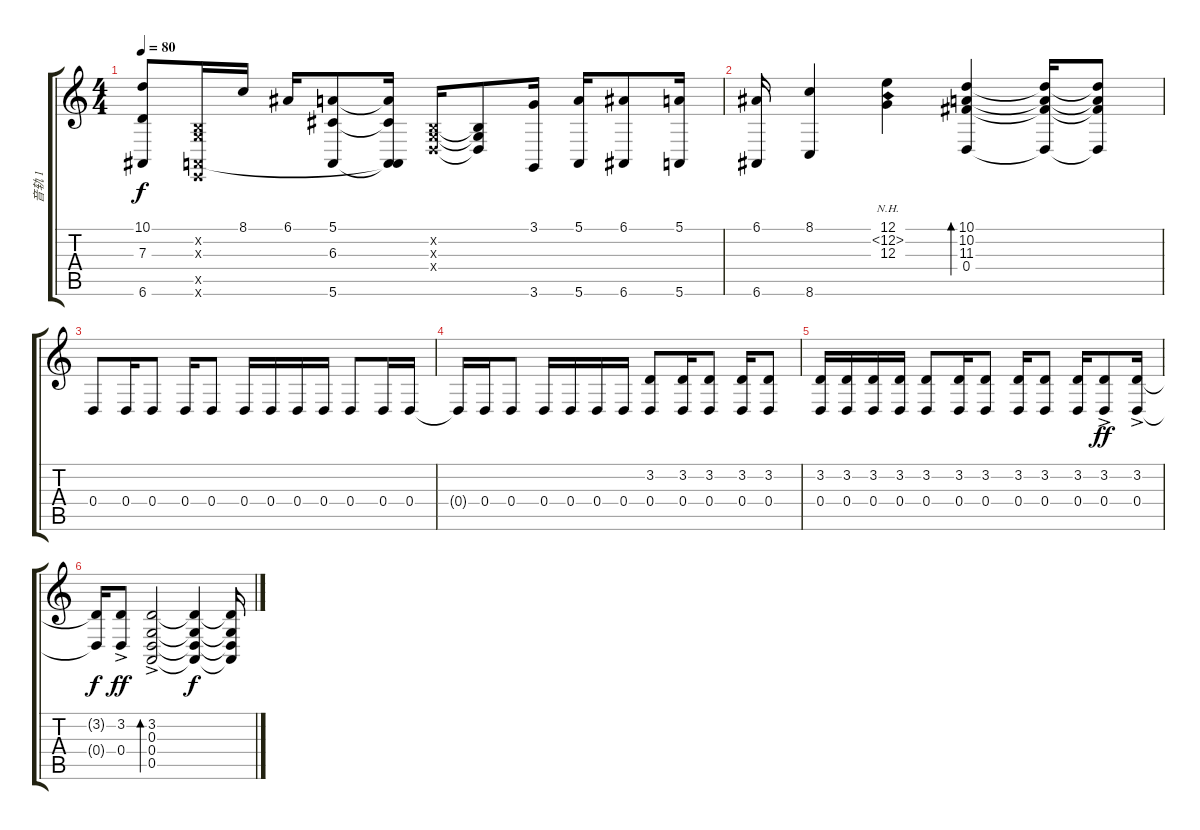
\track ("音轨 1" "音轨 1") {instrument acousticgrandpiano}
\staff {score tabs}
\tuning (E4 B3 G3 D3 A2 E2) {hide}
\ts (4 4)
\tempo 80
\clef g2
\ks c
(10.1{t} 7.3{t} 6.6{t}).8{dy f} (0.2{x} 0.3{x} 0.5{x} 0.6{x}).16 8.1.16 6.1.16 (5.1 6.3 5.6).8 (5.1{t} 6.3{t} 0.5{t} 5.6{t}).16 (0.2{x} 0.3{x} 0.4{x}).16 (0.2{t} 0.3{t} 0.4{t}).8 (3.1 3.6).16 (5.1 5.6).16 (6.1 6.6).8 (5.1 5.6).16 |
(6.1 6.6).16 (8.1 8.6).4 (12.1 12.2{nh} 12.3).4 (10.1 10.2 11.3 0.4).4{bd 240} (10.1{t} 10.2{t} 11.3{t} 0.4{t}).16 (10.1{t} 10.2{t} 11.3{t} 0.4{t}).8 |
0.4.8 0.4.16 0.4.8 0.4.16 0.4.8 0.4.16 0.4.16 0.4.16 0.4.16 0.4.8 0.4.16 0.4.16 |
0.4{t}.16 0.4.16 0.4.8 0.4.16 0.4.16 0.4.16 0.4.16 (3.2 0.4).8 (3.2 0.4).16 (3.2 0.4).8 (3.2 0.4).16 (3.2 0.4).8 |
(3.2 0.4).16 (3.2 0.4).16 (3.2 0.4).16 (3.2 0.4).16 (3.2 0.4).8 (3.2 0.4).16 (3.2 0.4).8 (3.2 0.4).16 (3.2 0.4).8 (3.2 0.4).16 (3.2 0.4{ac}).8{dy ff} (3.2 0.4{ac}).16 |
(3.2{t} 0.4{t}).16{dy f} (3.2 0.4{ac}).8{dy ff} (3.2 0.3 0.4{ac} 0.5).2{bd 480} (3.2{t} 0.3{t} 0.4{t} 0.5{t}).4{dy f} (3.2{t} 0.3{t} 0.4{t} 0.5{t}).16
